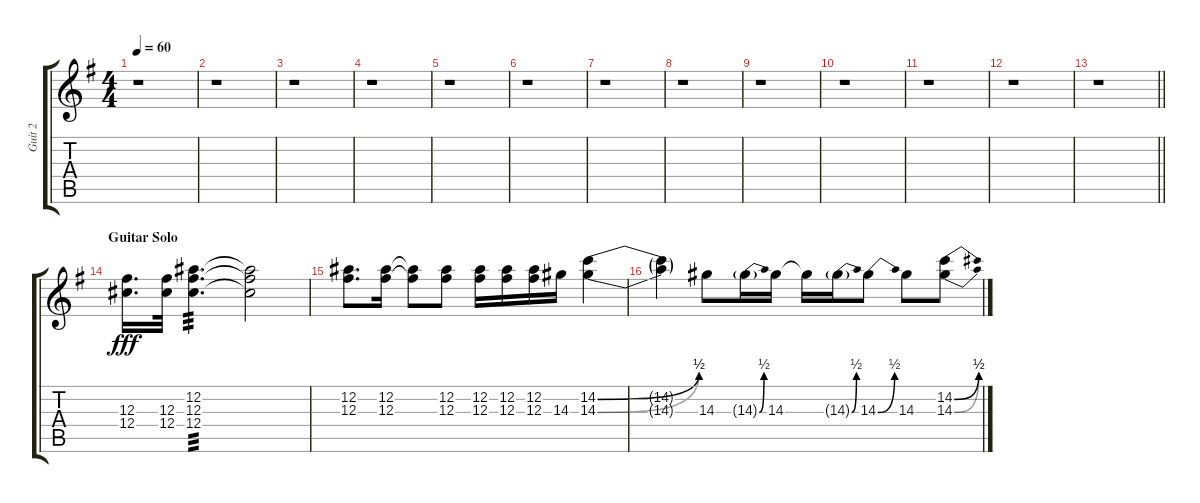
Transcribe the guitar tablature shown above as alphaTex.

\track ("Guit 2" "Guit 2") {instrument overdrivenguitar}
\staff {score tabs}
\tuning (Eb4 Bb3 Gb3 Db3 Ab2 Eb2) {hide}
\ts (4 4)
\tempo 60
\clef g2
\ks g
r.1{dy f} |
r.1 |
r.1 |
r.1 |
r.1 |
r.1 |
r.1 |
r.1 |
r.1 |
r.1 |
r.1 |
r.1 |
\barLineRight lightlight
r.1 |
\section ("" "Guitar Solo")
(12.3 12.4).16{d dy fff volume 16 instrument overdrivenguitar} (12.3 12.4).32 (12.2 12.3 12.4).4{d tp 3} (12.2{t} 12.3{t} 12.4{t}).2 |
(12.2 12.3).8{d} (12.2 12.3).16 (12.2{t} 12.3{t}).8 (12.2 12.3).8 (12.2 12.3).16 (12.2 12.3).16 (12.2 12.3).16 14.3.16 (14.2{be (bend 0 0 60 2)} 14.3{be (bend 0 0 60 2)}).4 |
(14.2{t} 14.3{t}).4 14.3.8 14.3{be (bend 0 0 60 2) g}.16 14.3.16 14.3{t}.16 14.3{be (bend 0 0 60 2) g}.16 14.3{be (bend 0 0 60 2)}.8 14.3.8 (14.2{be (bend 0 0 60 2)} 14.3{be (bend 0 0 60 2)}).8
